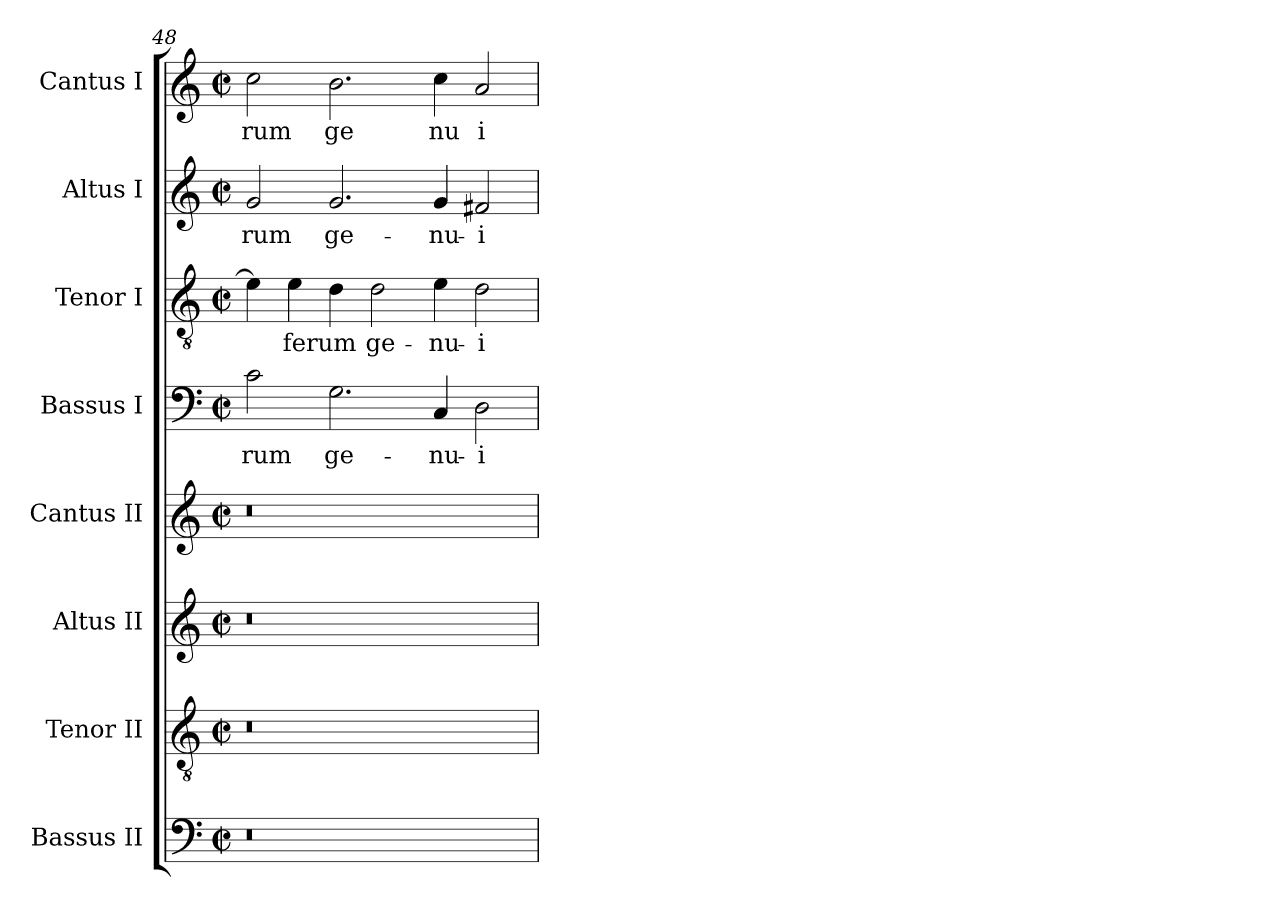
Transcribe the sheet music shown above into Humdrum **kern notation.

**kern	**kern	**kern	**kern	**kern	**text	**kern	**text	**kern	**text	**kern	**text
*part8	*part7	*part6	*part5	*part4	*part4	*part3	*part3	*part2	*part2	*part1	*part1
*staff8	*staff7	*staff6	*staff5	*staff4	*staff4	*staff3	*staff3	*staff2	*staff2	*staff1	*staff1
*I"Bassus II	*I"Tenor II	*I"Altus II	*I"Cantus II	*I"Bassus I	*	*I"Tenor I	*	*I"Altus I	*	*I"Cantus I	*
!!LO:PB:g=z
*clefF4	*clefGv2	*clefG2	*clefG2	*clefF4	*	*clefGv2	*	*clefG2	*	*clefG2	*
*M2/2	*M2/2	*M2/2	*M2/2	*M2/2	*	*M2/2	*	*M2/2	*	*M2/2	*
*met(c|)	*met(c|)	*met(c|)	*met(c|)	*met(c|)	*	*met(c|)	*	*met(c|)	*	*met(c|)	*
=48	=48	=48	=48	=48	=48	=48	=48	=48	=48	=48	=48
!	!	!	!	!	!LO:LY:b:cj	!	!	!	!LO:LY:b:cj	!	!LO:LY:b:cj
0r	0r	0r	0r	2c\	rum	4e\]	.	2g/	rum	2cc\	rum
!	!	!	!	!	!	!	!LO:LY:b	!	!	!	!
.	.	.	.	.	.	4e\	-ferum	.	.	.	.
!	!	!	!	!	!LO:LY:b:cj	!	!	!	!LO:LY:b:cj	!	!LO:LY:b:cj
.	.	.	.	2.G\	ge-	4d\	.	2.g/	ge-	2.b\	ge
!	!	!	!	!	!	!	!LO:LY:b:cj	!	!	!	!
.	.	.	.	.	.	2d\	ge-	.	.	.	.
!	!	!	!	!	!LO:LY:b:cj	!	!LO:LY:b:cj	!	!LO:LY:b:cj	!	!LO:LY:b:cj
.	.	.	.	4C/	-nu-	4e\	-nu-	4g/	-nu-	4cc\	nu
!	!	!	!	!	!LO:LY:b:cj	!	!LO:LY:b:cj	!	!LO:LY:b:cj	!	!LO:LY:b:cj
.	.	.	.	2D\	-i	2d\	-i	2f#X/	-i	2a/	i
=	=	=	=	=	=	=	=	=	=	=	=
*-	*-	*-	*-	*-	*-	*-	*-	*-	*-	*-	*-
